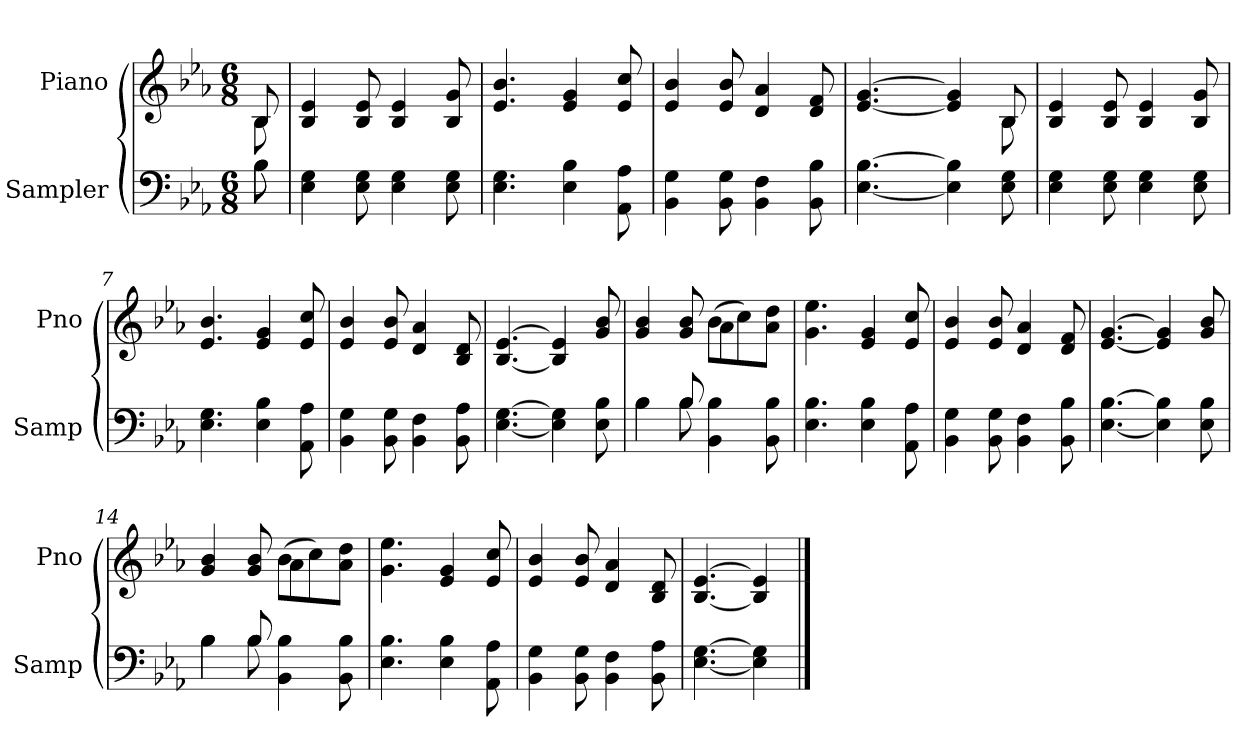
**kern	**kern
*part2	*part1
*staff2	*staff1
*I"Sampler	*I"Piano
*I'Samp	*I'Pno
*clefF4	*clefG2
*k[b-e-a-]	*k[b-e-a-]
*E-:	*E-:
*M6/8	*M6/8
=1	=1
*^	*^
8B-\	8B-	8B-/	8B-
*v	*v	*	*
*	*v	*v
=2	=2
4E- 4G	4B- 4e-
8E- 8G	8B- 8e-
4E- 4G	4B- 4e-
8E- 8G	8B- 8g
=3	=3
4.E- 4.G	4.e- 4.b-
4E- 4B-	4e- 4g
8AA- 8A-	8e- 8cc
=4	=4
4BB- 4G	4e- 4b-
8BB- 8G	8e- 8b-
4BB- 4F	4d 4a-
8BB- 8B-	8d 8f
=5	=5
*	*^
[4.E- [4.B-	[4.e- [4.g	8ryy
*	*v	*v
4E-] 4B-]	4e-] 4g]
*	*^
8E- 8G	8B-/	8B-
*	*v	*v
=6	=6
4E- 4G	4B- 4e-
8E- 8G	8B- 8e-
4E- 4G	4B- 4e-
8E- 8G	8B- 8g
=7	=7
4.E- 4.G	4.e- 4.b-
4E- 4B-	4e- 4g
8AA- 8A-	8e- 8cc
=8	=8
4BB- 4G	4e- 4b-
8BB- 8G	8e- 8b-
4BB- 4F	4d 4a-
8BB- 8A-	8B- 8d
=9	=9
[4.E- [4.G	[4.B- [4.e-
4E-] 4G]	4B-] 4e-]
8E- 8B-	8g 8b-
=10	=10
*^	*^
4B-\	4B-	4g 4b-	4.ryy
8B-/	8B-	8g 8b-	.
4BB- 4B-	4.ryy	(8b-\L	4a-
.	.	8cc\)	.
8BB- 8B-	.	8a-\ 8dd\J	8ryy
*v	*v	*	*
*	*v	*v
=11	=11
4.E- 4.B-	4.g 4.ee-
4E- 4B-	4e- 4g
8AA- 8A-	8e- 8cc
=12	=12
4BB- 4G	4e- 4b-
8BB- 8G	8e- 8b-
4BB- 4F	4d 4a-
8BB- 8B-	8d 8f
=13	=13
[4.E- [4.B-	[4.e- [4.g
4E-] 4B-]	4e-] 4g]
8E- 8B-	8g 8b-
=14	=14
*^	*^
4B-\	4B-	4g 4b-	4.ryy
8B-/	8B-	8g 8b-	.
4BB- 4B-	4.ryy	(8b-\L	4a-
.	.	8cc\)	.
8BB- 8B-	.	8a-\ 8dd\J	8ryy
*v	*v	*	*
*	*v	*v
=15	=15
4.E- 4.B-	4.g 4.ee-
4E- 4B-	4e- 4g
8AA- 8A-	8e- 8cc
=16	=16
4BB- 4G	4e- 4b-
8BB- 8G	8e- 8b-
4BB- 4F	4d 4a-
8BB- 8A-	8B- 8d
=17	=17
[4.E- [4.G	[4.B- [4.e-
4E-] 4G]	4B-] 4e-]
==	==
*-	*-
